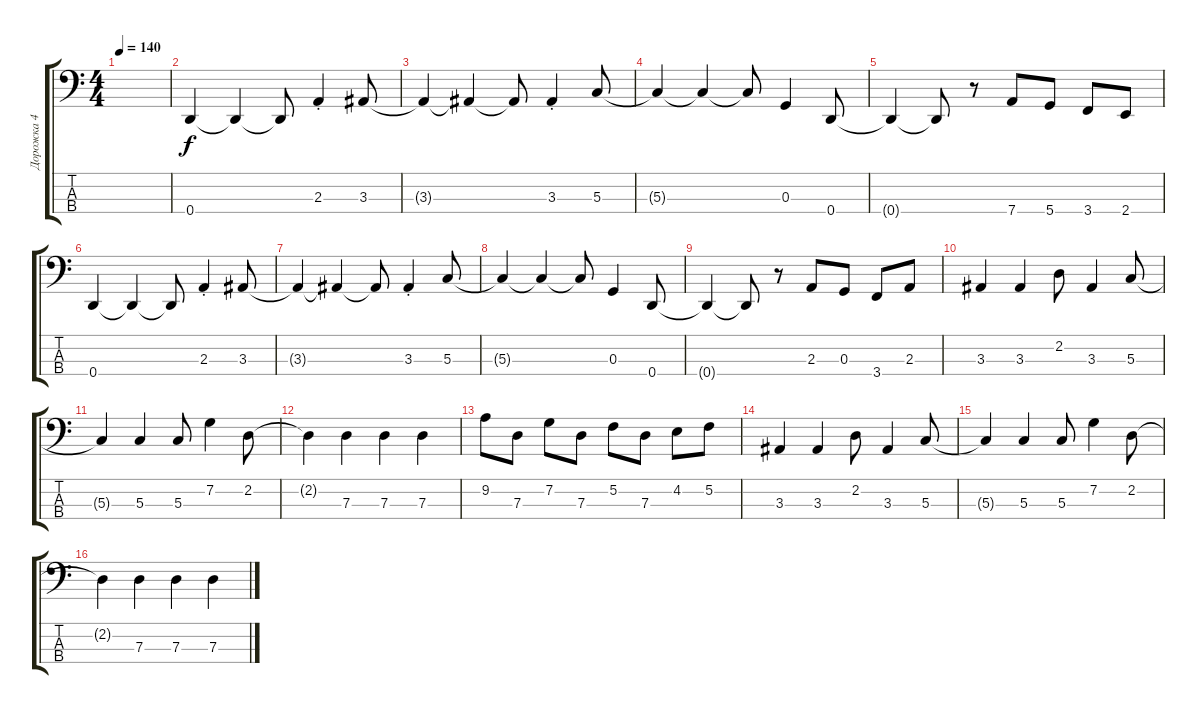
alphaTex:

\track ("Дорожка 4" "Дорожка 4") {instrument slapbass1}
\staff {score tabs}
\tuning (F2 C2 G1 D1) {hide}
\ts (4 4)
\tempo 140
\clef f4
\ks c
|
0.4.4 0.4{t}.4 0.4{t}.8 2.3{st}.4 3.3.8 |
3.3{t}.4 3.3{t}.4 3.3{t}.8 3.3{st}.4 5.3.8 |
5.3{t}.4 5.3{t}.4 5.3{t}.8 0.3.4 0.4.8 |
0.4{t}.4 0.4{t}.8 r.8 7.4.8 5.4.8 3.4.8 2.4.8 |
0.4.4 0.4{t}.4 0.4{t}.8 2.3{st}.4 3.3.8 |
3.3{t}.4 3.3{t}.4 3.3{t}.8 3.3{st}.4 5.3.8 |
5.3{t}.4 5.3{t}.4 5.3{t}.8 0.3.4 0.4.8 |
0.4{t}.4 0.4{t}.8 r.8 2.3.8 0.3.8 3.4.8 2.3.8 |
3.3.4 3.3.4 2.2.8 3.3.4 5.3.8 |
5.3{t}.4 5.3.4 5.3.8 7.2.4 2.2.8 |
2.2{t}.4 7.3.4 7.3.4 7.3.4 |
9.2.8 7.3.8 7.2.8 7.3.8 5.2.8 7.3.8 4.2.8 5.2.8 |
3.3.4 3.3.4 2.2.8 3.3.4 5.3.8 |
5.3{t}.4 5.3.4 5.3.8 7.2.4 2.2.8 |
2.2{t}.4 7.3.4 7.3.4 7.3.4
